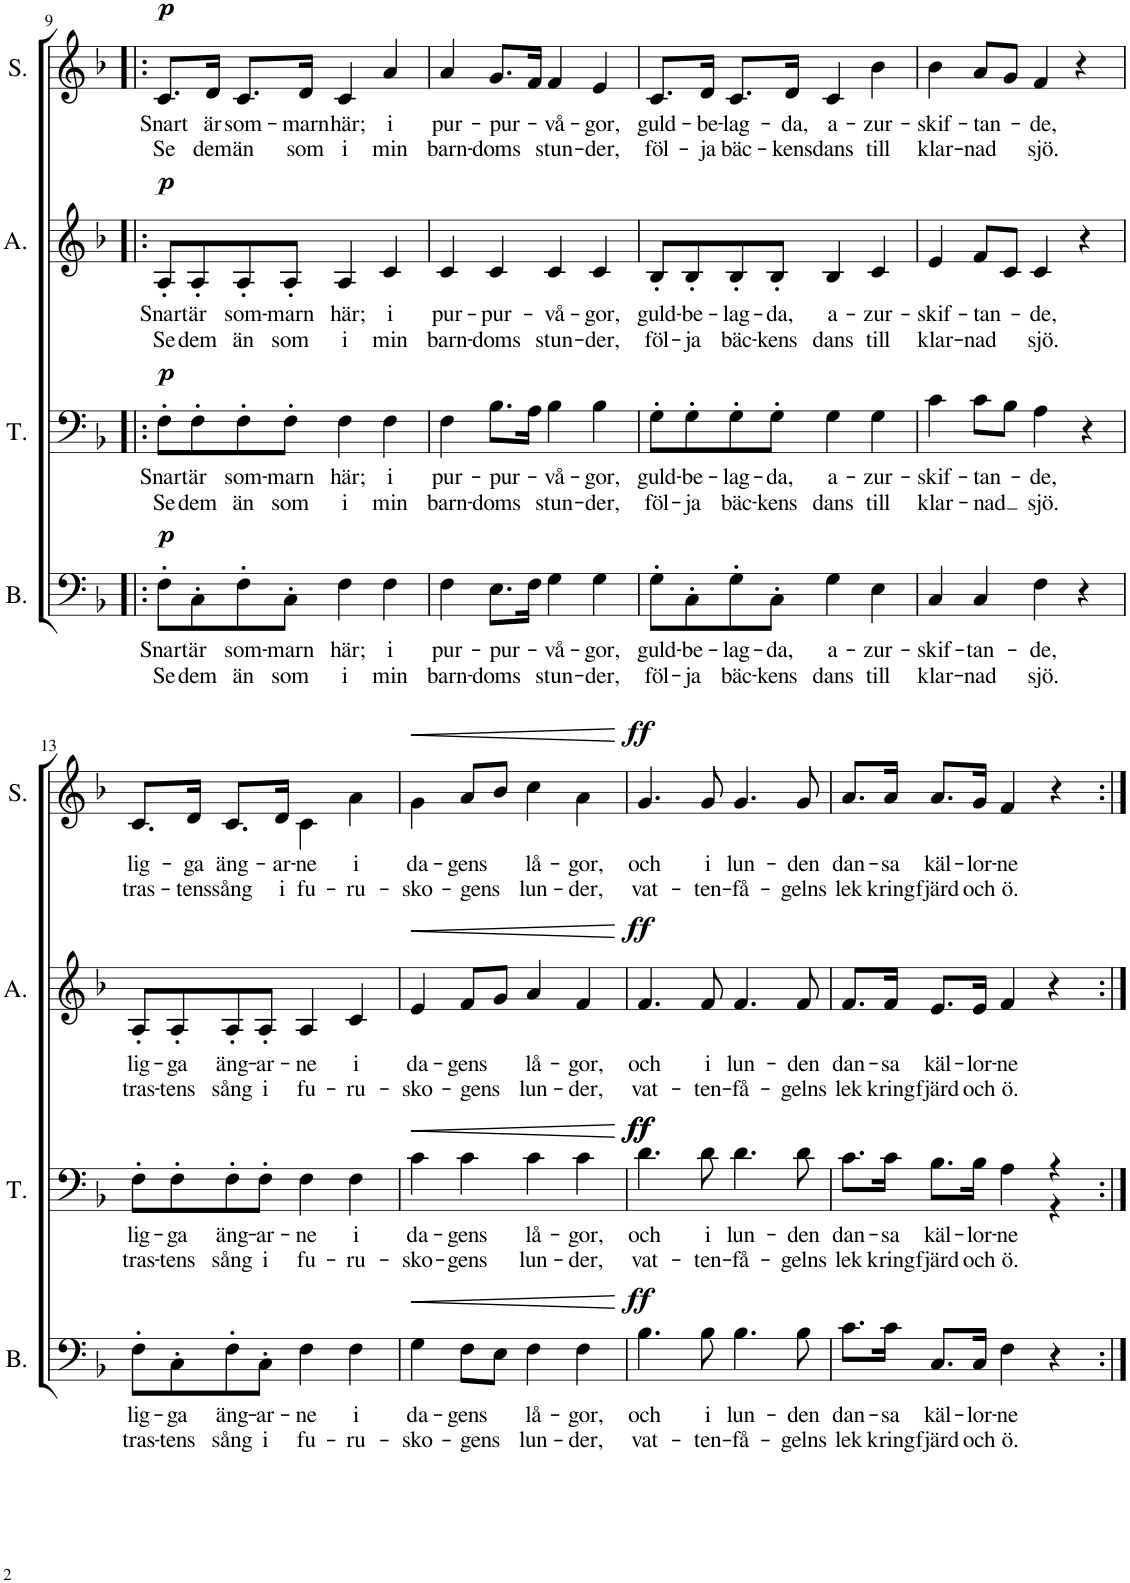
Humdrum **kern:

**kern	**text	**text	**dynam	**kern	**text	**text	**dynam	**kern	**text	**text	**dynam	**kern	**text	**text	**dynam
*part4	*part4	*part4	*part4	*part3	*part3	*part3	*part3	*part2	*part2	*part2	*part2	*part1	*part1	*part1	*part1
*staff4	*staff4	*staff4	*staff4	*staff3	*staff3	*staff3	*staff3	*staff2	*staff2	*staff2	*staff2	*staff1	*staff1	*staff1	*staff1
*I"Bass	*	*	*	*I"Tenor	*	*	*	*I"Alto	*	*	*	*I"Soprano	*	*	*
*I'B.	*	*	*	*I'T.	*	*	*	*I'A.	*	*	*	*I'S.	*	*	*
!!LO:PB:g=z
*clefF4	*	*	*	*clefF4	*	*	*	*clefG2	*	*	*	*clefG2	*	*	*
*k[b-]	*	*	*	*k[b-]	*	*	*	*k[b-]	*	*	*	*k[b-]	*	*	*
*M4/4	*	*	*	*M4/4	*	*	*	*M4/4	*	*	*	*M4/4	*	*	*
*met(c)	*	*	*	*met(c)	*	*	*	*met(c)	*	*	*	*met(c)	*	*	*
=9!|:	=9!|:	=9!|:	=9!|:	=9!|:	=9!|:	=9!|:	=9!|:	=9!|:	=9!|:	=9!|:	=9!|:	=9!|:	=9!|:	=9!|:	=9!|:
!	!LO:LY:b	!LO:LY:b	!LO:DY:a	!	!LO:LY:b	!LO:LY:b	!LO:DY:a	!	!LO:LY:b	!LO:LY:b	!LO:DY:a	!	!LO:LY:b	!LO:LY:b	!LO:DY:a
8F'\L	Snart	Se	p	8F'\L	Snart	Se	p	8A'/L	Snart	Se	p	8.c/L	Snart	Se	p
!	!LO:LY:b	!LO:LY:b	!	!	!LO:LY:b	!LO:LY:b	!	!	!LO:LY:b	!LO:LY:b	!	!	!	!	!
8C'\	är	dem	.	8F'\	är	dem	.	8A'/	är	dem	.	.	.	.	.
!	!	!	!	!	!	!	!	!	!	!	!	!	!LO:LY:b	!LO:LY:b	!
.	.	.	.	.	.	.	.	.	.	.	.	16d/Jk	är	dem	.
!	!LO:LY:b	!LO:LY:b	!	!	!LO:LY:b	!LO:LY:b	!	!	!LO:LY:b	!LO:LY:b	!	!	!LO:LY:b	!LO:LY:b	!
8F'\	som-	än	.	8F'\	som-	än	.	8A'/	som-	än	.	8.c/L	som-	än	.
!	!LO:LY:b	!LO:LY:b	!	!	!LO:LY:b	!LO:LY:b	!	!	!LO:LY:b	!LO:LY:b	!	!	!	!	!
8C'\J	-marn	som	.	8F'\J	-marn	som	.	8A'/J	-marn	som	.	.	.	.	.
!	!	!	!	!	!	!	!	!	!	!	!	!	!LO:LY:b	!LO:LY:b	!
.	.	.	.	.	.	.	.	.	.	.	.	16d/Jk	-marn	som	.
!	!LO:LY:b	!LO:LY:b	!	!	!LO:LY:b	!LO:LY:b	!	!	!LO:LY:b	!LO:LY:b	!	!	!LO:LY:b	!LO:LY:b	!
4F\	här;	i	.	4F\	här;	i	.	4A/	här;	i	.	4c/	här;	i	.
!	!LO:LY:b	!LO:LY:b	!	!	!LO:LY:b	!LO:LY:b	!	!	!LO:LY:b	!LO:LY:b	!	!	!LO:LY:b	!LO:LY:b	!
4F\	i	min	.	4F\	i	min	.	4c/	i	min	.	4a/	i	min	.
=10	=10	=10	=10	=10	=10	=10	=10	=10	=10	=10	=10	=10	=10	=10	=10
!	!LO:LY:b	!LO:LY:b	!	!	!LO:LY:b	!LO:LY:b	!	!	!LO:LY:b	!LO:LY:b	!	!	!LO:LY:b	!LO:LY:b	!
4F\	pur-	barn-	.	4F\	pur-	barn-	.	4c/	pur-	barn-	.	4a/	pur-	barn-	.
!	!LO:LY:b	!LO:LY:b	!	!	!LO:LY:b	!LO:LY:b	!	!	!LO:LY:b	!LO:LY:b	!	!	!LO:LY:b	!LO:LY:b	!
8.E\L	-pur-	-doms	.	8.B-\L	-pur-	-doms	.	4c/	-pur-	-doms	.	8.g/L	-pur-	-doms	.
16F\Jk	.	.	.	16A\Jk	.	.	.	.	.	.	.	16f/Jk	.	.	.
!	!LO:LY:b	!LO:LY:b	!	!	!LO:LY:b	!LO:LY:b	!	!	!LO:LY:b	!LO:LY:b	!	!	!LO:LY:b	!LO:LY:b	!
4G\	-vå-	stun-	.	4B-\	-vå-	stun-	.	4c/	-vå-	stun-	.	4f/	-vå-	stun-	.
!	!LO:LY:b	!LO:LY:b	!	!	!LO:LY:b	!LO:LY:b	!	!	!LO:LY:b	!LO:LY:b	!	!	!LO:LY:b	!LO:LY:b	!
4G\	-gor,	-der,	.	4B-\	-gor,	-der,	.	4c/	-gor,	-der,	.	4e/	-gor,	-der,	.
=11	=11	=11	=11	=11	=11	=11	=11	=11	=11	=11	=11	=11	=11	=11	=11
!	!LO:LY:b	!LO:LY:b	!	!	!LO:LY:b	!LO:LY:b	!	!	!LO:LY:b	!LO:LY:b	!	!	!LO:LY:b	!LO:LY:b	!
8G'\L	guld-	föl-	.	8G'\L	guld-	föl-	.	8B-'/L	guld-	föl-	.	8.c/L	guld-	föl-	.
!	!LO:LY:b	!LO:LY:b	!	!	!LO:LY:b	!LO:LY:b	!	!	!LO:LY:b	!LO:LY:b	!	!	!	!	!
8C'\	-be-	-ja	.	8G'\	-be-	-ja	.	8B-'/	-be-	-ja	.	.	.	.	.
!	!	!	!	!	!	!	!	!	!	!	!	!	!LO:LY:b	!LO:LY:b	!
.	.	.	.	.	.	.	.	.	.	.	.	16d/Jk	-be-	-ja	.
!	!LO:LY:b	!LO:LY:b	!	!	!LO:LY:b	!LO:LY:b	!	!	!LO:LY:b	!LO:LY:b	!	!	!LO:LY:b	!LO:LY:b	!
8G'\	-lag-	bäc-	.	8G'\	-lag-	bäc-	.	8B-'/	-lag-	bäc-	.	8.c/L	-lag-	bäc-	.
!	!LO:LY:b	!LO:LY:b	!	!	!LO:LY:b	!LO:LY:b	!	!	!LO:LY:b	!LO:LY:b	!	!	!	!	!
8C'\J	-da,	-kens	.	8G'\J	-da,	-kens	.	8B-'/J	-da,	-kens	.	.	.	.	.
!	!	!	!	!	!	!	!	!	!	!	!	!	!LO:LY:b	!LO:LY:b	!
.	.	.	.	.	.	.	.	.	.	.	.	16d/Jk	-da,	-kens	.
!	!LO:LY:b	!LO:LY:b	!	!	!LO:LY:b	!LO:LY:b	!	!	!LO:LY:b	!LO:LY:b	!	!	!LO:LY:b	!LO:LY:b	!
4G\	a-	dans	.	4G\	a-	dans	.	4B-/	a-	dans	.	4c/	a-	dans	.
!	!LO:LY:b	!LO:LY:b	!	!	!LO:LY:b	!LO:LY:b	!	!	!LO:LY:b	!LO:LY:b	!	!	!LO:LY:b	!LO:LY:b	!
4E\	-zur-	till	.	4G\	-zur-	till	.	4c/	-zur-	till	.	4b-\	-zur-	till	.
=12	=12	=12	=12	=12	=12	=12	=12	=12	=12	=12	=12	=12	=12	=12	=12
!	!LO:LY:b	!LO:LY:b	!	!	!LO:LY:b	!LO:LY:b	!	!	!LO:LY:b	!LO:LY:b	!	!	!LO:LY:b	!LO:LY:b	!
4C/	-skif-	klar-	.	4c\	-skif-	klar-	.	4e/	-skif-	klar-	.	4b-\	-skif-	klar-	.
!	!LO:LY:b	!LO:LY:b	!	!	!LO:LY:b	!LO:LY:b	!	!	!LO:LY:b	!LO:LY:b	!	!	!LO:LY:b	!LO:LY:b	!
4C/	-tan-	-nad	.	8c\L	-tan-	-nad	.	8f/L	-tan-	-nad	.	8a/L	-tan-	nad	.
.	.	.	.	8B-\J	.	.	.	8c/J	.	.	.	8g/J	.	.	.
!	!LO:LY:b	!LO:LY:b	!	!	!LO:LY:b	!LO:LY:b	!	!	!LO:LY:b	!LO:LY:b	!	!	!LO:LY:b	!LO:LY:b	!
4F\	-de,	sjö.	.	4A\	-de,	sjö.	.	4c/	-de,	sjö.	.	4f/	-de,	sjö.	.
4r	.	.	.	4r	.	.	.	4r	.	.	.	4r	.	.	.
!!LO:LB:g=z
=13	=13	=13	=13	=13	=13	=13	=13	=13	=13	=13	=13	=13	=13	=13	=13
!	!LO:LY:b	!LO:LY:b	!	!	!LO:LY:b	!LO:LY:b	!	!	!LO:LY:b	!LO:LY:b	!	!	!LO:LY:b	!LO:LY:b	!
8F'\L	lig-	tras-	.	8F'\L	lig-	tras-	.	8A'/L	lig-	tras-	.	8.c/L	lig-	tras-	.
!	!LO:LY:b	!LO:LY:b	!	!	!LO:LY:b	!LO:LY:b	!	!	!LO:LY:b	!LO:LY:b	!	!	!	!	!
8C'\	-ga	-tens	.	8F'\	-ga	-tens	.	8A'/	-ga	-tens	.	.	.	.	.
!	!	!	!	!	!	!	!	!	!	!	!	!	!LO:LY:b	!LO:LY:b	!
.	.	.	.	.	.	.	.	.	.	.	.	16d/Jk	-ga	-tens	.
!	!LO:LY:b	!LO:LY:b	!	!	!LO:LY:b	!LO:LY:b	!	!	!LO:LY:b	!LO:LY:b	!	!	!LO:LY:b	!LO:LY:b	!
8F'\	äng-	sång	.	8F'\	äng-	sång	.	8A'/	äng-	sång	.	8.c/L	äng-	sång	.
!	!LO:LY:b	!LO:LY:b	!	!	!LO:LY:b	!LO:LY:b	!	!	!LO:LY:b	!LO:LY:b	!	!	!	!	!
8C'\J	-ar-	i	.	8F'\J	-ar-	i	.	8A'/J	-ar-	i	.	.	.	.	.
!	!	!	!	!	!	!	!	!	!	!	!	!	!LO:LY:b	!LO:LY:b	!
.	.	.	.	.	.	.	.	.	.	.	.	16d/Jk	-ar-	i	.
!	!LO:LY:b	!LO:LY:b	!	!	!LO:LY:b	!LO:LY:b	!	!	!LO:LY:b	!LO:LY:b	!	!	!LO:LY:b	!LO:LY:b	!
4F\	-ne	fu-	.	4F\	-ne	fu-	.	4A/	-ne	fu-	.	4c\	-ne	fu-	.
!	!LO:LY:b	!LO:LY:b	!	!	!LO:LY:b	!LO:LY:b	!	!	!LO:LY:b	!LO:LY:b	!	!	!LO:LY:b	!LO:LY:b	!
4F\	i	-ru-	.	4F\	i	-ru-	.	4c/	i	-ru-	.	4a\	i	-ru-	.
=14	=14	=14	=14	=14	=14	=14	=14	=14	=14	=14	=14	=14	=14	=14	=14
!	!LO:LY:b	!LO:LY:b	!LO:HP:b	!	!LO:LY:b	!LO:LY:b	!LO:HP:b	!	!LO:LY:b	!LO:LY:b	!LO:HP:b	!	!LO:LY:b	!LO:LY:b	!LO:HP:b
4G\	da-	-sko-	<	4c\	da-	-sko-	<	4e/	da-	-sko-	<	4g\	da-	-sko-	<
!	!LO:LY:b	!LO:LY:b	!	!	!LO:LY:b	!LO:LY:b	!	!	!LO:LY:b	!LO:LY:b	!	!	!LO:LY:b	!LO:LY:b	!
8F\L	-gens	-gens	.	4c\	-gens	-gens	.	8f/L	-gens	-gens	.	8a/L	-gens	-gens	.
8E\J	.	.	.	.	.	.	.	8g/J	.	.	.	8b-/J	.	.	.
!	!LO:LY:b	!LO:LY:b	!	!	!LO:LY:b	!LO:LY:b	!	!	!LO:LY:b	!LO:LY:b	!	!	!LO:LY:b	!LO:LY:b	!
4F\	lå-	lun-	.	4c\	lå-	lun-	.	4a/	lå-	lun-	.	4cc\	lå-	lun-	.
!	!LO:LY:b	!LO:LY:b	!	!	!LO:LY:b	!LO:LY:b	!	!	!LO:LY:b	!LO:LY:b	!	!	!LO:LY:b	!LO:LY:b	!
4F\	-gor,	-der,	.	4c\	-gor,	-der,	.	4f/	-gor,	-der,	.	4a\	-gor,	-der,	.
.	.	.	[	.	.	.	[	.	.	.	[	.	.	.	[
=15	=15	=15	=15	=15	=15	=15	=15	=15	=15	=15	=15	=15	=15	=15	=15
!	!LO:LY:b	!LO:LY:b	!LO:DY:a	!	!LO:LY:b	!LO:LY:b	!LO:DY:a	!	!LO:LY:b	!LO:LY:b	!	!	!LO:LY:b	!LO:LY:b	!
!	!	!	!	!	!	!	!LO:DY:n=1:a	!	!	!	!LO:DY:a	!	!	!	!LO:DY:a
4.B-\	och	vat-	ff	4.d\	och	vat-	ff ff	4.f/	och	vat-	ff	4.g/	och	vat-	ff
!	!LO:LY:b	!LO:LY:b	!	!	!LO:LY:b	!LO:LY:b	!	!	!LO:LY:b	!LO:LY:b	!	!	!LO:LY:b	!LO:LY:b	!
8B-\	i	-ten-	.	8d\	i	-ten-	.	8f/	i	-ten-	.	8g/	i	-ten-	.
!	!LO:LY:b	!LO:LY:b	!	!	!LO:LY:b	!LO:LY:b	!	!	!LO:LY:b	!LO:LY:b	!	!	!LO:LY:b	!LO:LY:b	!
4.B-\	lun-	-få-	.	4.d\	lun-	-få-	.	4.f/	lun-	-få-	.	4.g/	lun-	-få-	.
!	!LO:LY:b	!LO:LY:b	!	!	!LO:LY:b	!LO:LY:b	!	!	!LO:LY:b	!LO:LY:b	!	!	!LO:LY:b	!LO:LY:b	!
8B-\	-den	-gelns	.	8d\	-den	-gelns	.	8f/	-den	-gelns	.	8g/	-den	-gelns	.
=16	=16	=16	=16	=16	=16	=16	=16	=16	=16	=16	=16	=16	=16	=16	=16
!	!LO:LY:b	!LO:LY:b	!	!	!LO:LY:b	!LO:LY:b	!	!	!LO:LY:b	!LO:LY:b	!	!	!LO:LY:b	!LO:LY:b	!
*	*	*	*	*^	*	*	*	*	*	*	*	*	*	*	*
8.c\L	dan-	lek	.	8.c\L	2.ryy	dan-	lek	.	8.f/L	dan-	lek	.	8.a/L	dan-	lek	.
!	!LO:LY:b	!LO:LY:b	!	!	!	!LO:LY:b	!LO:LY:b	!	!	!LO:LY:b	!LO:LY:b	!	!	!LO:LY:b	!LO:LY:b	!
16c\Jk	-sa	kring	.	16c\Jk	.	-sa	kring	.	16f/Jk	-sa	kring	.	16a/Jk	-sa	kring	.
!	!LO:LY:b	!LO:LY:b	!	!	!	!LO:LY:b	!LO:LY:b	!	!	!LO:LY:b	!LO:LY:b	!	!	!LO:LY:b	!LO:LY:b	!
8.C/L	käl-	fjärd	.	8.B-\L	.	käl-	fjärd	.	8.e/L	käl-	fjärd	.	8.a/L	käl-	fjärd	.
!	!LO:LY:b	!LO:LY:b	!	!	!	!LO:LY:b	!LO:LY:b	!	!	!LO:LY:b	!LO:LY:b	!	!	!LO:LY:b	!LO:LY:b	!
16C/Jk	-lor-	och	.	16B-\Jk	.	-lor-	och	.	16e/Jk	-lor-	och	.	16g/Jk	-lor-	och	.
!	!LO:LY:b	!LO:LY:b	!	!	!	!LO:LY:b	!LO:LY:b	!	!	!LO:LY:b	!LO:LY:b	!	!	!LO:LY:b	!LO:LY:b	!
4F\	-ne	ö.	.	4A\	.	-ne	ö.	.	4f/	-ne	ö.	.	4f/	-ne	ö.	.
4r	.	.	.	4r	4r	.	.	.	4r	.	.	.	4r	.	.	.
*	*	*	*	*v	*v	*	*	*	*	*	*	*	*	*	*	*
=:|!	=:|!	=:|!	=:|!	=:|!	=:|!	=:|!	=:|!	=:|!	=:|!	=:|!	=:|!	=:|!	=:|!	=:|!	=:|!
*-	*-	*-	*-	*-	*-	*-	*-	*-	*-	*-	*-	*-	*-	*-	*-
